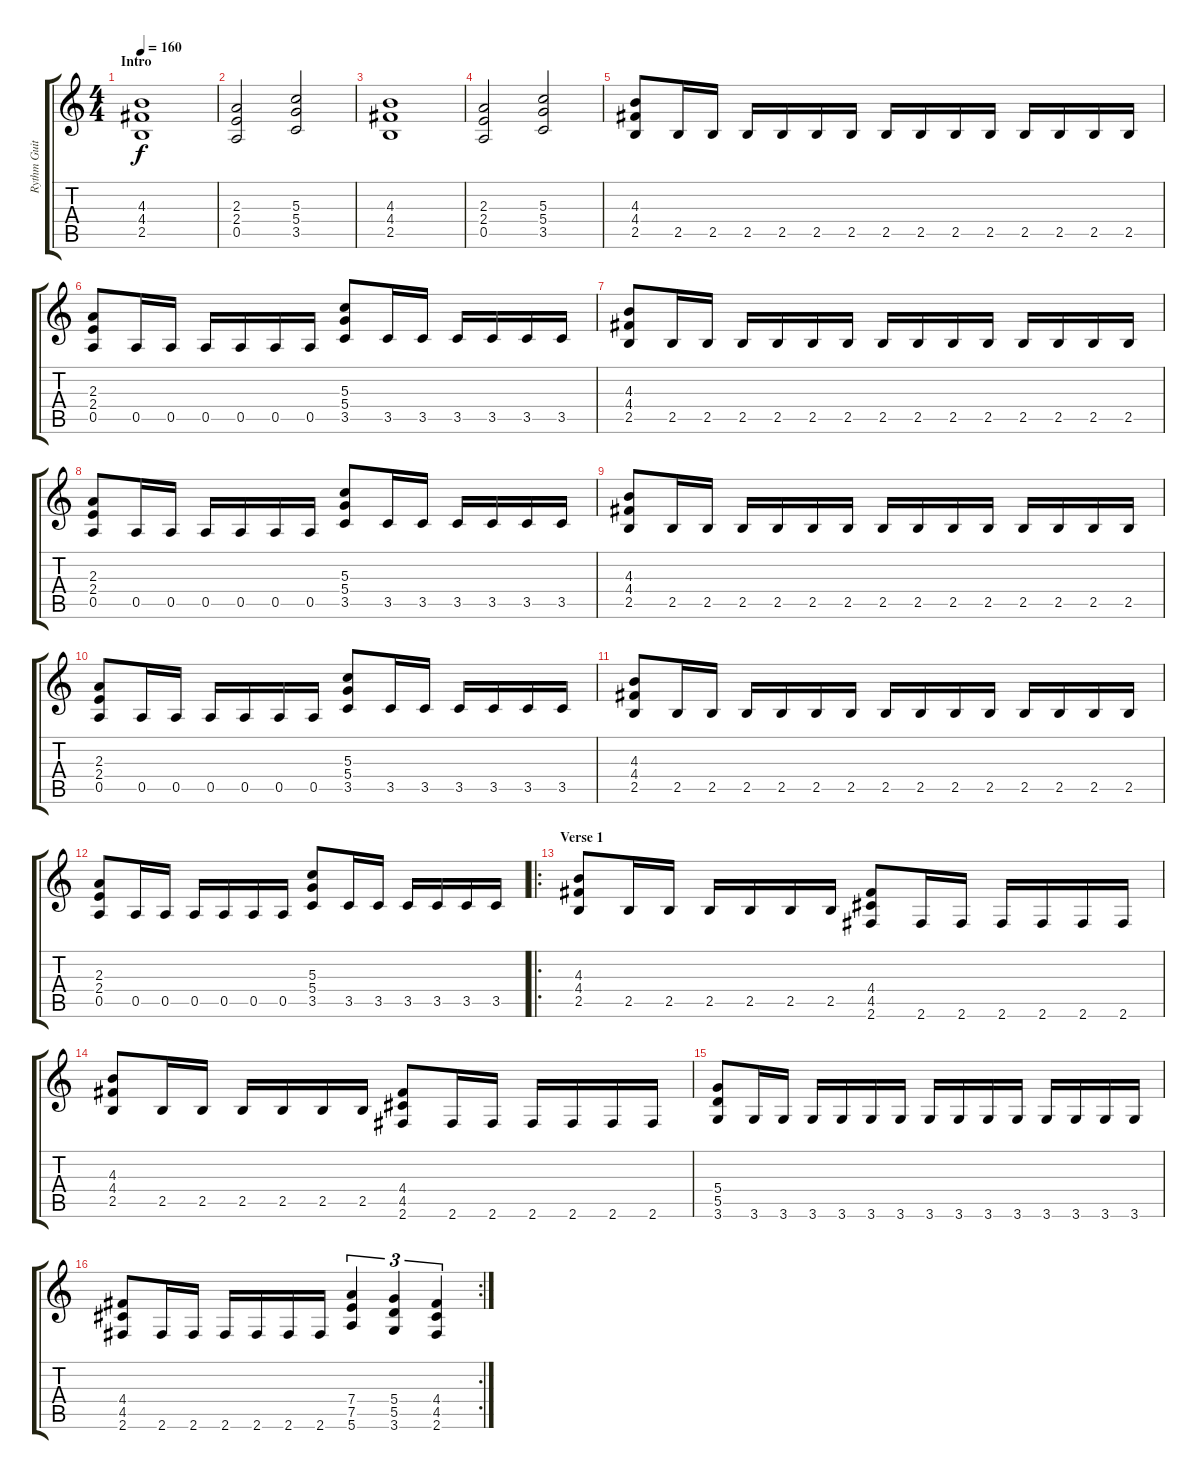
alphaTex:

\track ("Rythm Guitar" "Rythm Guit") {instrument distortionguitar}
\staff {score tabs}
\tuning (E4 B3 G3 D3 A2 E2) {hide}
\ts (4 4)
\section ("" "Intro")
\tempo 160
\clef g2
\ks c
(4.3 4.4 2.5).1{dy f instrument distortionguitar} |
(2.3 2.4 0.5).2 (5.3 5.4 3.5).2 |
(4.3 4.4 2.5).1 |
(2.3 2.4 0.5).2 (5.3 5.4 3.5).2 |
(4.3 4.4 2.5).8 2.5.16 2.5.16 2.5.16 2.5.16 2.5.16 2.5.16 2.5.16 2.5.16 2.5.16 2.5.16 2.5.16 2.5.16 2.5.16 2.5.16 |
(2.3 2.4 0.5).8 0.5.16 0.5.16 0.5.16 0.5.16 0.5.16 0.5.16 (5.3 5.4 3.5).8 3.5.16 3.5.16 3.5.16 3.5.16 3.5.16 3.5.16 |
(4.3 4.4 2.5).8 2.5.16 2.5.16 2.5.16 2.5.16 2.5.16 2.5.16 2.5.16 2.5.16 2.5.16 2.5.16 2.5.16 2.5.16 2.5.16 2.5.16 |
(2.3 2.4 0.5).8 0.5.16 0.5.16 0.5.16 0.5.16 0.5.16 0.5.16 (5.3 5.4 3.5).8 3.5.16 3.5.16 3.5.16 3.5.16 3.5.16 3.5.16 |
(4.3 4.4 2.5).8 2.5.16 2.5.16 2.5.16 2.5.16 2.5.16 2.5.16 2.5.16 2.5.16 2.5.16 2.5.16 2.5.16 2.5.16 2.5.16 2.5.16 |
(2.3 2.4 0.5).8 0.5.16 0.5.16 0.5.16 0.5.16 0.5.16 0.5.16 (5.3 5.4 3.5).8 3.5.16 3.5.16 3.5.16 3.5.16 3.5.16 3.5.16 |
(4.3 4.4 2.5).8 2.5.16 2.5.16 2.5.16 2.5.16 2.5.16 2.5.16 2.5.16 2.5.16 2.5.16 2.5.16 2.5.16 2.5.16 2.5.16 2.5.16 |
(2.3 2.4 0.5).8 0.5.16 0.5.16 0.5.16 0.5.16 0.5.16 0.5.16 (5.3 5.4 3.5).8 3.5.16 3.5.16 3.5.16 3.5.16 3.5.16 3.5.16 |
\ro
\section ("" "Verse 1")
(4.3 4.4 2.5).8 2.5.16 2.5.16 2.5.16 2.5.16 2.5.16 2.5.16 (4.4 4.5 2.6).8 2.6.16 2.6.16 2.6.16 2.6.16 2.6.16 2.6.16 |
(4.3 4.4 2.5).8 2.5.16 2.5.16 2.5.16 2.5.16 2.5.16 2.5.16 (4.4 4.5 2.6).8 2.6.16 2.6.16 2.6.16 2.6.16 2.6.16 2.6.16 |
(5.4 5.5 3.6).8 3.6.16 3.6.16 3.6.16 3.6.16 3.6.16 3.6.16 3.6.16 3.6.16 3.6.16 3.6.16 3.6.16 3.6.16 3.6.16 3.6.16 |
\rc 2
(4.4 4.5 2.6).8 2.6.16 2.6.16 2.6.16 2.6.16 2.6.16 2.6.16 (7.4 7.5 5.6).4{tu (3 2)} (5.4 5.5 3.6).4{tu (3 2)} (4.4 4.5 2.6).4{tu (3 2)}
